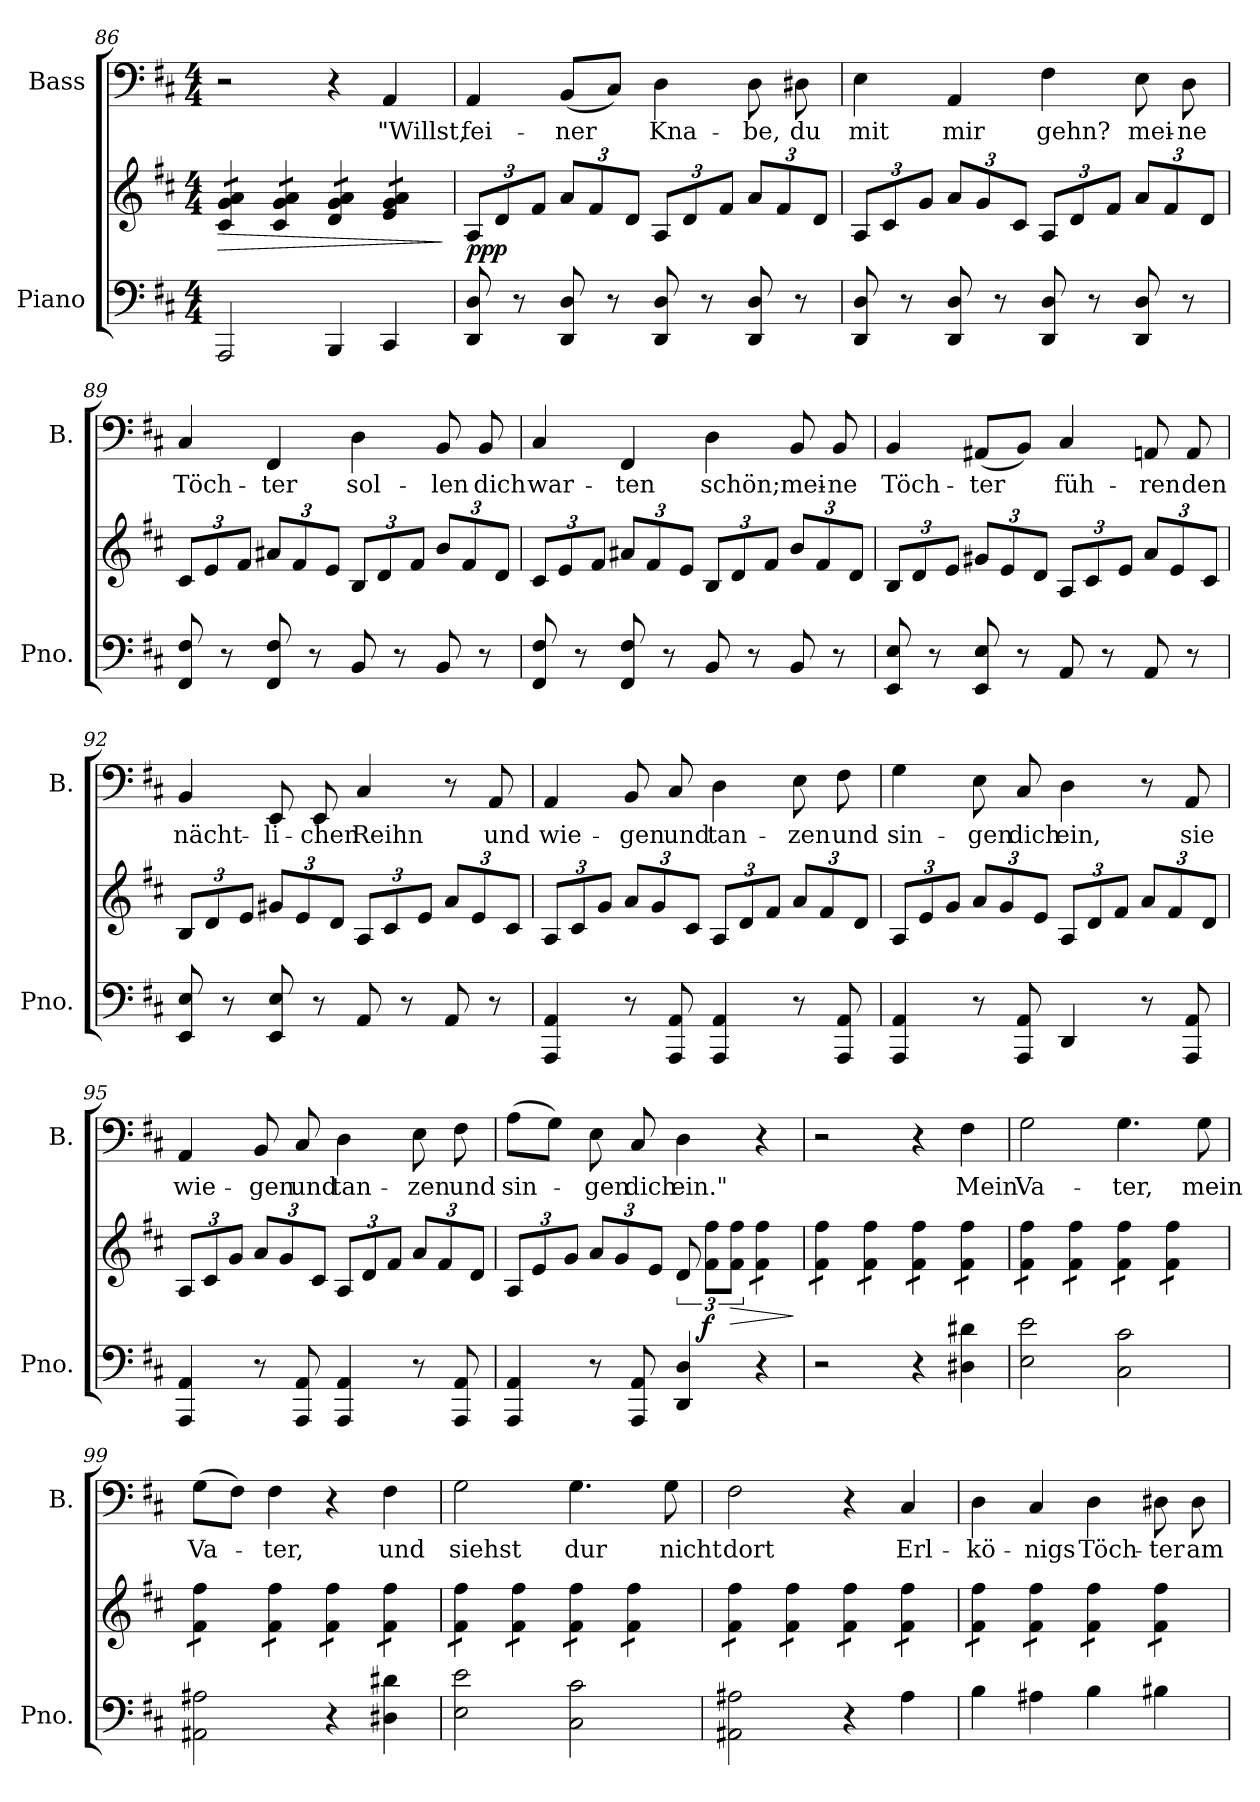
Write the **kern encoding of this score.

**kern	**kern	**dynam	**kern	**text
*part2	*part2	*part2	*part1	*part1
*staff3	*staff2	*staff2/3	*staff1	*staff1
*I"Piano	*	*	*I"Bass	*
*I'Pno.	*	*	*I'B.	*
!!LO:LB:g=z
*clefF4	*clefG2	*	*clefF4	*
*k[f#c#]	*k[f#c#]	*	*k[f#c#]	*
*M4/4	*M4/4	*	*M4/4	*
=86	=86	=86	=86	=86
!	!	!LO:HP:b	!	!
*	*tremolo	*	*	*
2AAA/	12c#/ 12g/ 12a/L	>	2r	.
.	12c#/ 12g/ 12a/	.	.	.
.	12c#/ 12g/ 12a/J	.	.	.
.	12c#/ 12g/ 12a/L	.	.	.
.	12c#/ 12g/ 12a/	.	.	.
.	12c#/ 12g/ 12a/J	.	.	.
4BBB/	12d/ 12g/ 12a/L	.	4r	.
.	12d/ 12g/ 12a/	.	.	.
.	12d/ 12g/ 12a/J	.	.	.
!	!	!	!	!LO:LY:b
4CC#/	12e/ 12g/ 12a/L	.	4AA/	"Willst,
.	12e/ 12g/ 12a/	.	.	.
.	12e/ 12g/ 12a/J	.	.	.
*	*Xtremolo	*	*	*
.	.	]	.	.
=87	=87	=87	=87	=87
*	*Xbrackettup	*	*	*
!	!	!LO:DY:b	!	!LO:LY:b
8DD/ 8D/	12A/L	ppp	4AA/	fei-
.	12d/	.	.	.
8r	.	.	.	.
.	12f#/J	.	.	.
!	!	!	!	!LO:LY:b
8DD/ 8D/	12a/L	.	(<8BB/L	-ner
.	12f#/	.	.	.
8r	.	.	8C#/J)	.
.	12d/J	.	.	.
!	!	!	!	!LO:LY:b
8DD/ 8D/	12A/L	.	4D\	Kna-
.	12d/	.	.	.
8r	.	.	.	.
.	12f#/J	.	.	.
!	!	!	!	!LO:LY:b
8DD/ 8D/	12a/L	.	8D\	-be,
.	12f#/	.	.	.
!	!	!	!	!LO:LY:b
8r	.	.	8D#X\	du
.	12d/J	.	.	.
=88	=88	=88	=88	=88
!	!	!	!	!LO:LY:b
8DD/ 8D/	12A/L	.	4E\	mit
.	12c#/	.	.	.
8r	.	.	.	.
.	12g/J	.	.	.
!	!	!	!	!LO:LY:b
8DD/ 8D/	12a/L	.	4AA/	mir
.	12g/	.	.	.
8r	.	.	.	.
.	12c#/J	.	.	.
!	!	!	!	!LO:LY:b
8DD/ 8D/	12A/L	.	4F#\	gehn?
.	12d/	.	.	.
8r	.	.	.	.
.	12f#/J	.	.	.
!	!	!	!	!LO:LY:b
8DD/ 8D/	12a/L	.	8E\	mei-
.	12f#/	.	.	.
!	!	!	!	!LO:LY:b
8r	.	.	8D\	-ne
.	12d/J	.	.	.
!!LO:PB:g=z
=89	=89	=89	=89	=89
!	!	!	!	!LO:LY:b
8FF#/ 8F#/	12c#/L	.	4C#/	Töch-
.	12e/	.	.	.
8r	.	.	.	.
.	12f#/J	.	.	.
!	!	!	!	!LO:LY:b
8FF#/ 8F#/	12a#X/L	.	4FF#/	-ter
.	12f#/	.	.	.
8r	.	.	.	.
.	12e/J	.	.	.
!	!	!	!	!LO:LY:b
8BB/	12B/L	.	4D\	sol-
.	12d/	.	.	.
8r	.	.	.	.
.	12f#/J	.	.	.
!	!	!	!	!LO:LY:b
8BB/	12b/L	.	8BB/	-len
.	12f#/	.	.	.
!	!	!	!	!LO:LY:b
8r	.	.	8BB/	dich
.	12d/J	.	.	.
=90	=90	=90	=90	=90
!	!	!	!	!LO:LY:b
8FF#/ 8F#/	12c#/L	.	4C#/	war-
.	12e/	.	.	.
8r	.	.	.	.
.	12f#/J	.	.	.
!	!	!	!	!LO:LY:b
8FF#/ 8F#/	12a#X/L	.	4FF#/	-ten
.	12f#/	.	.	.
8r	.	.	.	.
.	12e/J	.	.	.
!	!	!	!	!LO:LY:b
8BB/	12B/L	.	4D\	schön;
.	12d/	.	.	.
8r	.	.	.	.
.	12f#/J	.	.	.
!	!	!	!	!LO:LY:b
8BB/	12b/L	.	8BB/	mei-
.	12f#/	.	.	.
!	!	!	!	!LO:LY:b
8r	.	.	8BB/	-ne
.	12d/J	.	.	.
!!LO:LB:g=z
=91	=91	=91	=91	=91
!	!	!	!	!LO:LY:b
8EE/ 8E/	12B/L	.	4BB/	Töch-
.	12d/	.	.	.
8r	.	.	.	.
.	12e/J	.	.	.
!	!	!	!	!LO:LY:b
8EE/ 8E/	12g#X/L	.	(<8AA#X/L	-ter
.	12e/	.	.	.
8r	.	.	8BB/J)	.
.	12d/J	.	.	.
!	!	!	!	!LO:LY:b
8AA/	12A/L	.	4C#/	füh-
.	12c#/	.	.	.
8r	.	.	.	.
.	12e/J	.	.	.
!	!	!	!	!LO:LY:b
8AA/	12a/L	.	8AAn/	-ren
.	12e/	.	.	.
!	!	!	!	!LO:LY:b
8r	.	.	8AA/	den
.	12c#/J	.	.	.
=92	=92	=92	=92	=92
!	!	!	!	!LO:LY:b
8EE/ 8E/	12B/L	.	4BB/	nächt-
.	12d/	.	.	.
8r	.	.	.	.
.	12e/J	.	.	.
!	!	!	!	!LO:LY:b
8EE/ 8E/	12g#X/L	.	8EE/	-li-
.	12e/	.	.	.
!	!	!	!	!LO:LY:b
8r	.	.	8EE/	-chen
.	12d/J	.	.	.
!	!	!	!	!LO:LY:b
8AA/	12A/L	.	4C#/	Reihn
.	12c#/	.	.	.
8r	.	.	.	.
.	12e/J	.	.	.
8AA/	12a/L	.	8r	.
.	12e/	.	.	.
!	!	!	!	!LO:LY:b
8r	.	.	8AA/	und
.	12c#/J	.	.	.
!!LO:LB:g=z
=93	=93	=93	=93	=93
!	!	!	!	!LO:LY:b
4AAA/ 4AA/	12A/L	.	4AA/	wie-
.	12c#/	.	.	.
.	12g/J	.	.	.
!	!	!	!	!LO:LY:b
8r	12a/L	.	8BB/	-gen
.	12g/	.	.	.
!	!	!	!	!LO:LY:b
8AAA/ 8AA/	.	.	8C#/	und
.	12c#/J	.	.	.
!	!	!	!	!LO:LY:b
4AAA/ 4AA/	12A/L	.	4D\	tan-
.	12d/	.	.	.
.	12f#/J	.	.	.
!	!	!	!	!LO:LY:b
8r	12a/L	.	8E\	-zen
.	12f#/	.	.	.
!	!	!	!	!LO:LY:b
8AAA/ 8AA/	.	.	8F#\	und
.	12d/J	.	.	.
=94	=94	=94	=94	=94
!	!	!	!	!LO:LY:b
4AAA/ 4AA/	12A/L	.	4G\	sin-
.	12e/	.	.	.
.	12g/J	.	.	.
!	!	!	!	!LO:LY:b
8r	12a/L	.	8E\	-gen
.	12g/	.	.	.
!	!	!	!	!LO:LY:b
8AAA/ 8AA/	.	.	8C#/	dich
.	12e/J	.	.	.
!	!	!	!	!LO:LY:b
4DD/	12A/L	.	4D\	ein,
.	12d/	.	.	.
.	12f#/J	.	.	.
8r	12a/L	.	8r	.
.	12f#/	.	.	.
!	!	!	!	!LO:LY:b
8AAA/ 8AA/	.	.	8AA/	sie
.	12d/J	.	.	.
!!LO:LB:g=z
=95	=95	=95	=95	=95
!	!	!	!	!LO:LY:b
4AAA/ 4AA/	12A/L	.	4AA/	wie-
.	12c#/	.	.	.
.	12g/J	.	.	.
!	!	!	!	!LO:LY:b
8r	12a/L	.	8BB/	-gen
.	12g/	.	.	.
!	!	!	!	!LO:LY:b
8AAA/ 8AA/	.	.	8C#/	und
.	12c#/J	.	.	.
!	!	!	!	!LO:LY:b
4AAA/ 4AA/	12A/L	.	4D\	tan-
.	12d/	.	.	.
.	12f#/J	.	.	.
!	!	!	!	!LO:LY:b
8r	12a/L	.	8E\	-zen
.	12f#/	.	.	.
!	!	!	!	!LO:LY:b
8AAA/ 8AA/	.	.	8F#\	und
.	12d/J	.	.	.
=96	=96	=96	=96	=96
!	!	!	!	!LO:LY:b
4AAA/ 4AA/	12A/L	.	(>8A\L	sin-
.	12e/	.	.	.
.	.	.	8G\J)	.
.	12g/J	.	.	.
!	!	!	!	!LO:LY:b
8r	12a/L	.	8E\	gen
.	12g/	.	.	.
!	!	!	!	!LO:LY:b
8AAA/ 8AA/	.	.	8C#/	dich
.	12e/J	.	.	.
*	*brackettup	*	*	*
!	!	!	!	!LO:LY:b
4DD/ 4D/	12d/	.	4D\	ein."
!	!	!LO:DY:b	!	!
.	12f#\ 12ff#\L	f	.	.
!	!	!LO:HP:b	!	!
.	12f#\ 12ff#\J	>	.	.
*	*tremolo	*	*	*
4r	12f#\ 12ff#\L	.	4r	.
.	12f#\ 12ff#\	.	.	.
.	12f#\ 12ff#\J	.	.	.
.	.	]	.	.
=97	=97	=97	=97	=97
2r	12f#\ 12ff#\L	.	2r	.
.	12f#\ 12ff#\	.	.	.
.	12f#\ 12ff#\J	.	.	.
.	12f#\ 12ff#\L	.	.	.
.	12f#\ 12ff#\	.	.	.
.	12f#\ 12ff#\J	.	.	.
4r	12f#\ 12ff#\L	.	4r	.
.	12f#\ 12ff#\	.	.	.
.	12f#\ 12ff#\J	.	.	.
!	!	!	!	!LO:LY:b
4D#X\ 4d#X\	12f#\ 12ff#\L	.	4F#\	Mein
.	12f#\ 12ff#\	.	.	.
.	12f#\ 12ff#\J	.	.	.
=98	=98	=98	=98	=98
!	!	!	!	!LO:LY:b
2E\ 2e\	12f#\ 12ff#\L	.	2G\	Va-
.	12f#\ 12ff#\	.	.	.
.	12f#\ 12ff#\J	.	.	.
.	12f#\ 12ff#\L	.	.	.
.	12f#\ 12ff#\	.	.	.
.	12f#\ 12ff#\J	.	.	.
!	!	!	!	!LO:LY:b
2C#\ 2c#\	12f#\ 12ff#\L	.	4.G\	-ter,
.	12f#\ 12ff#\	.	.	.
.	12f#\ 12ff#\J	.	.	.
.	12f#\ 12ff#\L	.	.	.
.	12f#\ 12ff#\	.	.	.
!	!	!	!	!LO:LY:b
.	.	.	8G\	mein
.	12f#\ 12ff#\J	.	.	.
!!LO:PB:g=z
=99	=99	=99	=99	=99
!	!	!	!	!LO:LY:b
2AA#X\ 2A#X\	12f#\ 12ff#\L	.	(>8G\L	Va-
.	12f#\ 12ff#\	.	.	.
.	.	.	8F#\J)	.
.	12f#\ 12ff#\J	.	.	.
!	!	!	!	!LO:LY:b
.	12f#\ 12ff#\L	.	4F#\	-ter,
.	12f#\ 12ff#\	.	.	.
.	12f#\ 12ff#\J	.	.	.
4r	12f#\ 12ff#\L	.	4r	.
.	12f#\ 12ff#\	.	.	.
.	12f#\ 12ff#\J	.	.	.
!	!	!	!	!LO:LY:b
4D#X\ 4d#X\	12f#\ 12ff#\L	.	4F#\	und
.	12f#\ 12ff#\	.	.	.
.	12f#\ 12ff#\J	.	.	.
=100	=100	=100	=100	=100
!	!	!	!	!LO:LY:b
2E\ 2e\	12f#\ 12ff#\L	.	2G\	siehst
.	12f#\ 12ff#\	.	.	.
.	12f#\ 12ff#\J	.	.	.
.	12f#\ 12ff#\L	.	.	.
.	12f#\ 12ff#\	.	.	.
.	12f#\ 12ff#\J	.	.	.
!	!	!	!	!LO:LY:b
2C#\ 2c#\	12f#\ 12ff#\L	.	4.G\	dur
.	12f#\ 12ff#\	.	.	.
.	12f#\ 12ff#\J	.	.	.
.	12f#\ 12ff#\L	.	.	.
.	12f#\ 12ff#\	.	.	.
!	!	!	!	!LO:LY:b
.	.	.	8G\	nicht
.	12f#\ 12ff#\J	.	.	.
=101	=101	=101	=101	=101
!	!	!	!	!LO:LY:b
2AA#X\ 2A#X\	12f#\ 12ff#\L	.	2F#\	dort
.	12f#\ 12ff#\	.	.	.
.	12f#\ 12ff#\J	.	.	.
.	12f#\ 12ff#\L	.	.	.
.	12f#\ 12ff#\	.	.	.
.	12f#\ 12ff#\J	.	.	.
4r	12f#\ 12ff#\L	.	4r	.
.	12f#\ 12ff#\	.	.	.
.	12f#\ 12ff#\J	.	.	.
!	!	!	!	!LO:LY:b
4A#\	12f#\ 12ff#\L	.	4C#/	Erl-
.	12f#\ 12ff#\	.	.	.
.	12f#\ 12ff#\J	.	.	.
=102	=102	=102	=102	=102
!	!	!	!	!LO:LY:b
4B\	12f#\ 12ff#\L	.	4D\	-kö-
.	12f#\ 12ff#\	.	.	.
.	12f#\ 12ff#\J	.	.	.
!	!	!	!	!LO:LY:b
4A#X\	12f#\ 12ff#\L	.	4C#/	-nigs
.	12f#\ 12ff#\	.	.	.
.	12f#\ 12ff#\J	.	.	.
!	!	!	!	!LO:LY:b
4B\	12f#\ 12ff#\L	.	4D\	Töch-
.	12f#\ 12ff#\	.	.	.
.	12f#\ 12ff#\J	.	.	.
!	!	!	!	!LO:LY:b
4B#X\	12f#\ 12ff#\L	.	8D#X\	-ter
.	12f#\ 12ff#\	.	.	.
!	!	!	!	!LO:LY:b
.	.	.	8D#\	am
.	12f#\ 12ff#\J	.	.	.
*	*Xtremolo	*	*	*
=	=	=	=	=
*-	*-	*-	*-	*-
